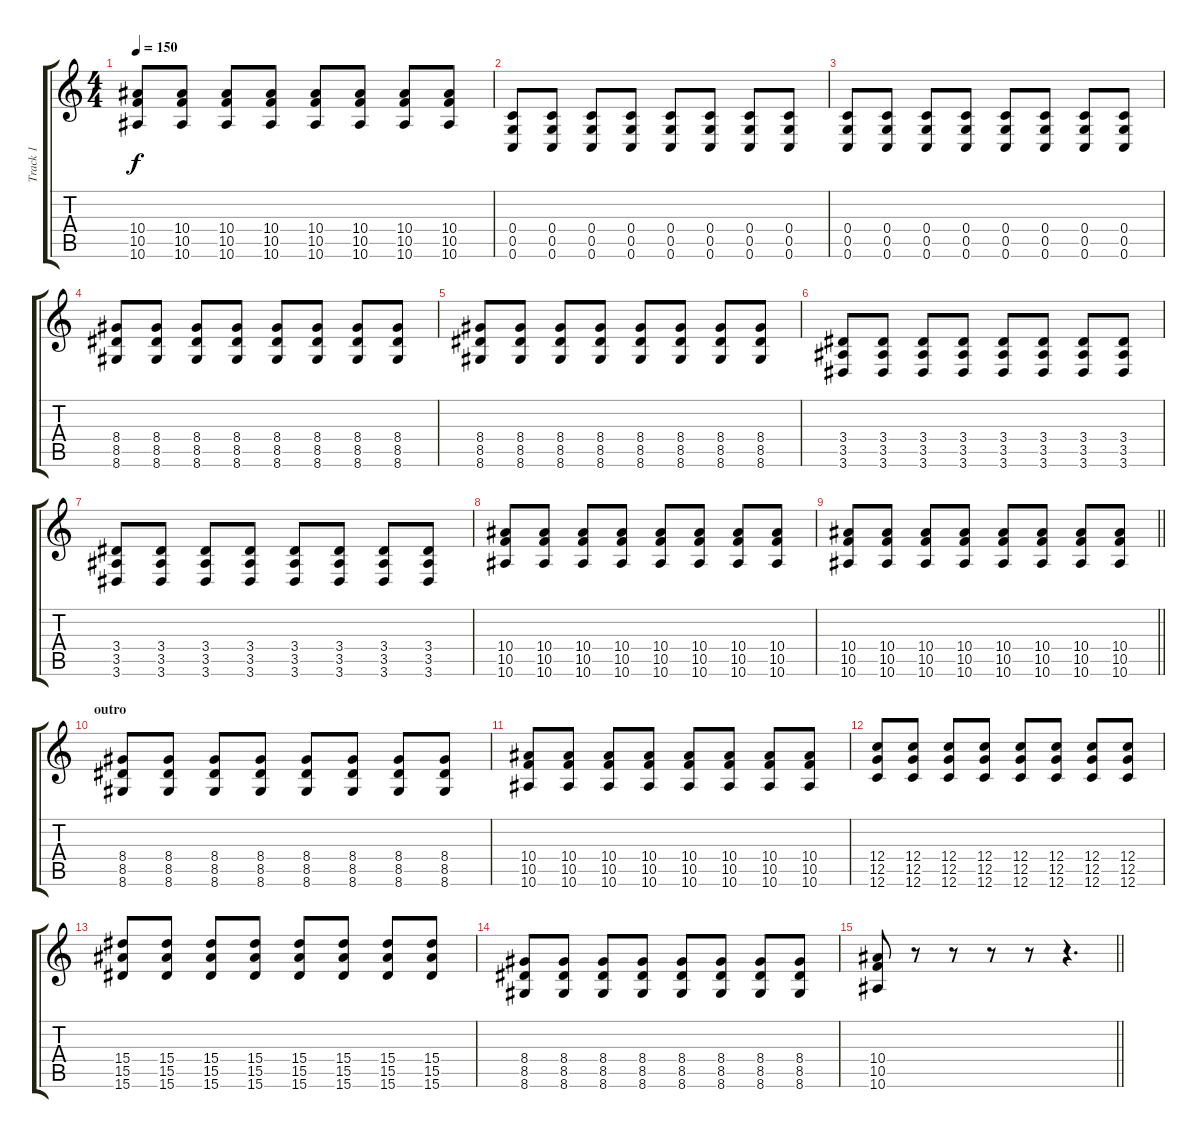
\track ("Track 1" "Track 1") {instrument distortionguitar}
\staff {score tabs}
\tuning (D4 A3 F3 C3 G2 C2) {hide}
\ts (4 4)
\tempo 150
\clef g2
\ks c
(10.4 10.5 10.6).8{dy f} (10.4 10.5 10.6).8 (10.4 10.5 10.6).8 (10.4 10.5 10.6).8 (10.4 10.5 10.6).8 (10.4 10.5 10.6).8 (10.4 10.5 10.6).8 (10.4 10.5 10.6).8 |
(0.4 0.5 0.6).8 (0.4 0.5 0.6).8 (0.4 0.5 0.6).8 (0.4 0.5 0.6).8 (0.4 0.5 0.6).8 (0.4 0.5 0.6).8 (0.4 0.5 0.6).8 (0.4 0.5 0.6).8 |
(0.4 0.5 0.6).8 (0.4 0.5 0.6).8 (0.4 0.5 0.6).8 (0.4 0.5 0.6).8 (0.4 0.5 0.6).8 (0.4 0.5 0.6).8 (0.4 0.5 0.6).8 (0.4 0.5 0.6).8 |
(8.4 8.5 8.6).8 (8.4 8.5 8.6).8 (8.4 8.5 8.6).8 (8.4 8.5 8.6).8 (8.4 8.5 8.6).8 (8.4 8.5 8.6).8 (8.4 8.5 8.6).8 (8.4 8.5 8.6).8 |
(8.4 8.5 8.6).8 (8.4 8.5 8.6).8 (8.4 8.5 8.6).8 (8.4 8.5 8.6).8 (8.4 8.5 8.6).8 (8.4 8.5 8.6).8 (8.4 8.5 8.6).8 (8.4 8.5 8.6).8 |
(3.4 3.5 3.6).8 (3.4 3.5 3.6).8 (3.4 3.5 3.6).8 (3.4 3.5 3.6).8 (3.4 3.5 3.6).8 (3.4 3.5 3.6).8 (3.4 3.5 3.6).8 (3.4 3.5 3.6).8 |
(3.4 3.5 3.6).8 (3.4 3.5 3.6).8 (3.4 3.5 3.6).8 (3.4 3.5 3.6).8 (3.4 3.5 3.6).8 (3.4 3.5 3.6).8 (3.4 3.5 3.6).8 (3.4 3.5 3.6).8 |
(10.4 10.5 10.6).8 (10.4 10.5 10.6).8 (10.4 10.5 10.6).8 (10.4 10.5 10.6).8 (10.4 10.5 10.6).8 (10.4 10.5 10.6).8 (10.4 10.5 10.6).8 (10.4 10.5 10.6).8 |
\barLineRight lightlight
(10.4 10.5 10.6).8 (10.4 10.5 10.6).8 (10.4 10.5 10.6).8 (10.4 10.5 10.6).8 (10.4 10.5 10.6).8 (10.4 10.5 10.6).8 (10.4 10.5 10.6).8 (10.4 10.5 10.6).8 |
\section ("" "outro")
(8.4 8.5 8.6).8 (8.4 8.5 8.6).8 (8.4 8.5 8.6).8 (8.4 8.5 8.6).8 (8.4 8.5 8.6).8 (8.4 8.5 8.6).8 (8.4 8.5 8.6).8 (8.4 8.5 8.6).8 |
(10.4 10.5 10.6).8 (10.4 10.5 10.6).8 (10.4 10.5 10.6).8 (10.4 10.5 10.6).8 (10.4 10.5 10.6).8 (10.4 10.5 10.6).8 (10.4 10.5 10.6).8 (10.4 10.5 10.6).8 |
(12.4 12.5 12.6).8 (12.4 12.5 12.6).8 (12.4 12.5 12.6).8 (12.4 12.5 12.6).8 (12.4 12.5 12.6).8 (12.4 12.5 12.6).8 (12.4 12.5 12.6).8 (12.4 12.5 12.6).8 |
(15.4 15.5 15.6).8 (15.4 15.5 15.6).8 (15.4 15.5 15.6).8 (15.4 15.5 15.6).8 (15.4 15.5 15.6).8 (15.4 15.5 15.6).8 (15.4 15.5 15.6).8 (15.4 15.5 15.6).8 |
(8.4 8.5 8.6).8 (8.4 8.5 8.6).8 (8.4 8.5 8.6).8 (8.4 8.5 8.6).8 (8.4 8.5 8.6).8 (8.4 8.5 8.6).8 (8.4 8.5 8.6).8 (8.4 8.5 8.6).8 |
\barLineRight lightlight
(10.4 10.5 10.6).8 r.8 r.8 r.8 r.8 r.4{d}
